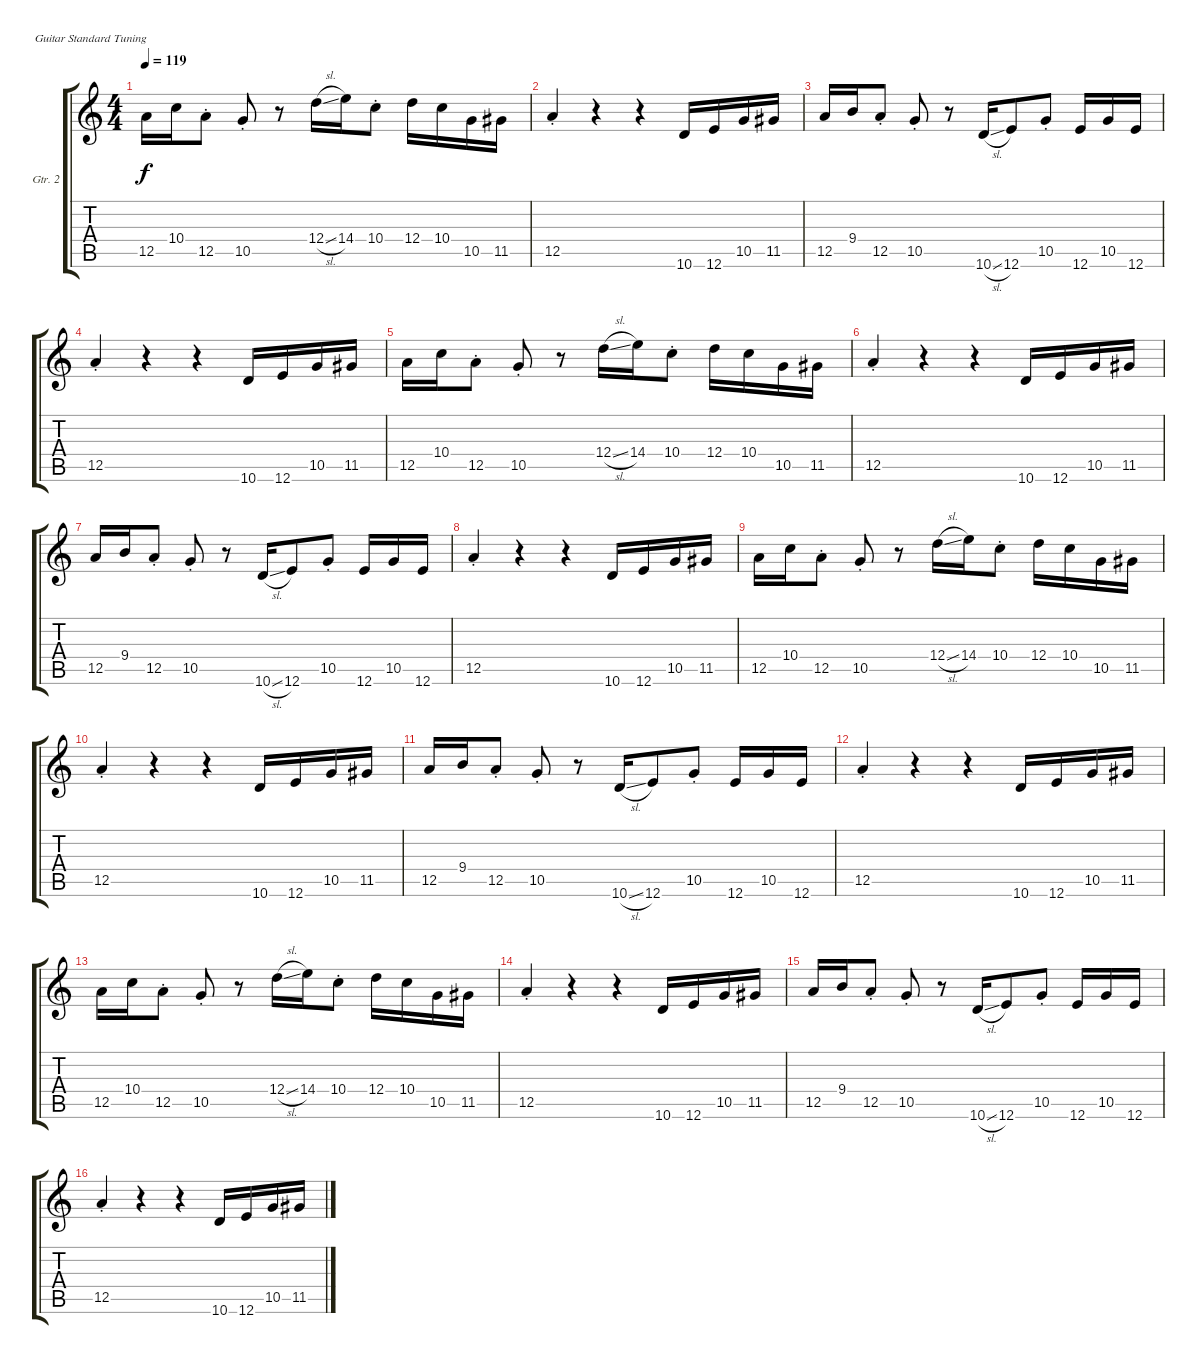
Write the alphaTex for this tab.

\defaultSystemsLayout 4
\bracketExtendMode groupsimilarinstruments
\firstSystemTrackNameOrientation horizontal
\otherSystemsTrackNameOrientation horizontal
\track ("Guitar 2 w/ clean" "Gtr. 2") {instrument electricguitarclean}
\staff {score tabs}
\tuning (E4 B3 G3 D3 A2 E2)
\ts (4 4)
\tempo 119
\clef g2
\ks c
12.5.16{dy f} 10.4.16 12.5{st}.8 10.5{st}.8 r.8 12.4{sl}.16 14.4.16 10.4{st}.8 12.4.16 10.4.16 10.5.16 11.5.16 |
\scale
0.302177 12.5{st}.4 r.4 r.4 10.6.16 12.6.16 10.5.16 11.5.16 |
\scale
0.231622 12.5.16 9.4.16 12.5{st}.8 10.5{st}.8 r.8 10.6{sl}.16 12.6.8 10.5{st}.8 12.6.16 10.5.16 12.6.16 |
\scale
0.23877 12.5{st}.4 r.4 r.4 10.6.16 12.6.16 10.5.16 11.5.16 |
\scale
0.226766 12.5.16 10.4.16 12.5{st}.8 10.5{st}.8 r.8 12.4{sl}.16 14.4.16 10.4{st}.8 12.4.16 10.4.16 10.5.16 11.5.16 |
12.5{st}.4 r.4 r.4 10.6.16 12.6.16 10.5.16 11.5.16 |
12.5.16 9.4.16 12.5{st}.8 10.5{st}.8 r.8 10.6{sl}.16 12.6.8 10.5{st}.8 12.6.16 10.5.16 12.6.16 |
12.5{st}.4 r.4 r.4 10.6.16 12.6.16 10.5.16 11.5.16 |
12.5.16 10.4.16 12.5{st}.8 10.5{st}.8 r.8 12.4{sl}.16 14.4.16 10.4{st}.8 12.4.16 10.4.16 10.5.16 11.5.16 |
12.5{st}.4 r.4 r.4 10.6.16 12.6.16 10.5.16 11.5.16 |
12.5.16 9.4.16 12.5{st}.8 10.5{st}.8 r.8 10.6{sl}.16 12.6.8 10.5{st}.8 12.6.16 10.5.16 12.6.16 |
12.5{st}.4 r.4 r.4 10.6.16 12.6.16 10.5.16 11.5.16 |
12.5.16 10.4.16 12.5{st}.8 10.5{st}.8 r.8 12.4{sl}.16 14.4.16 10.4{st}.8 12.4.16 10.4.16 10.5.16 11.5.16 |
12.5{st}.4 r.4 r.4 10.6.16 12.6.16 10.5.16 11.5.16 |
12.5.16 9.4.16 12.5{st}.8 10.5{st}.8 r.8 10.6{sl}.16 12.6.8 10.5{st}.8 12.6.16 10.5.16 12.6.16 |
12.5{st}.4 r.4 r.4 10.6.16 12.6.16 10.5.16 11.5.16
